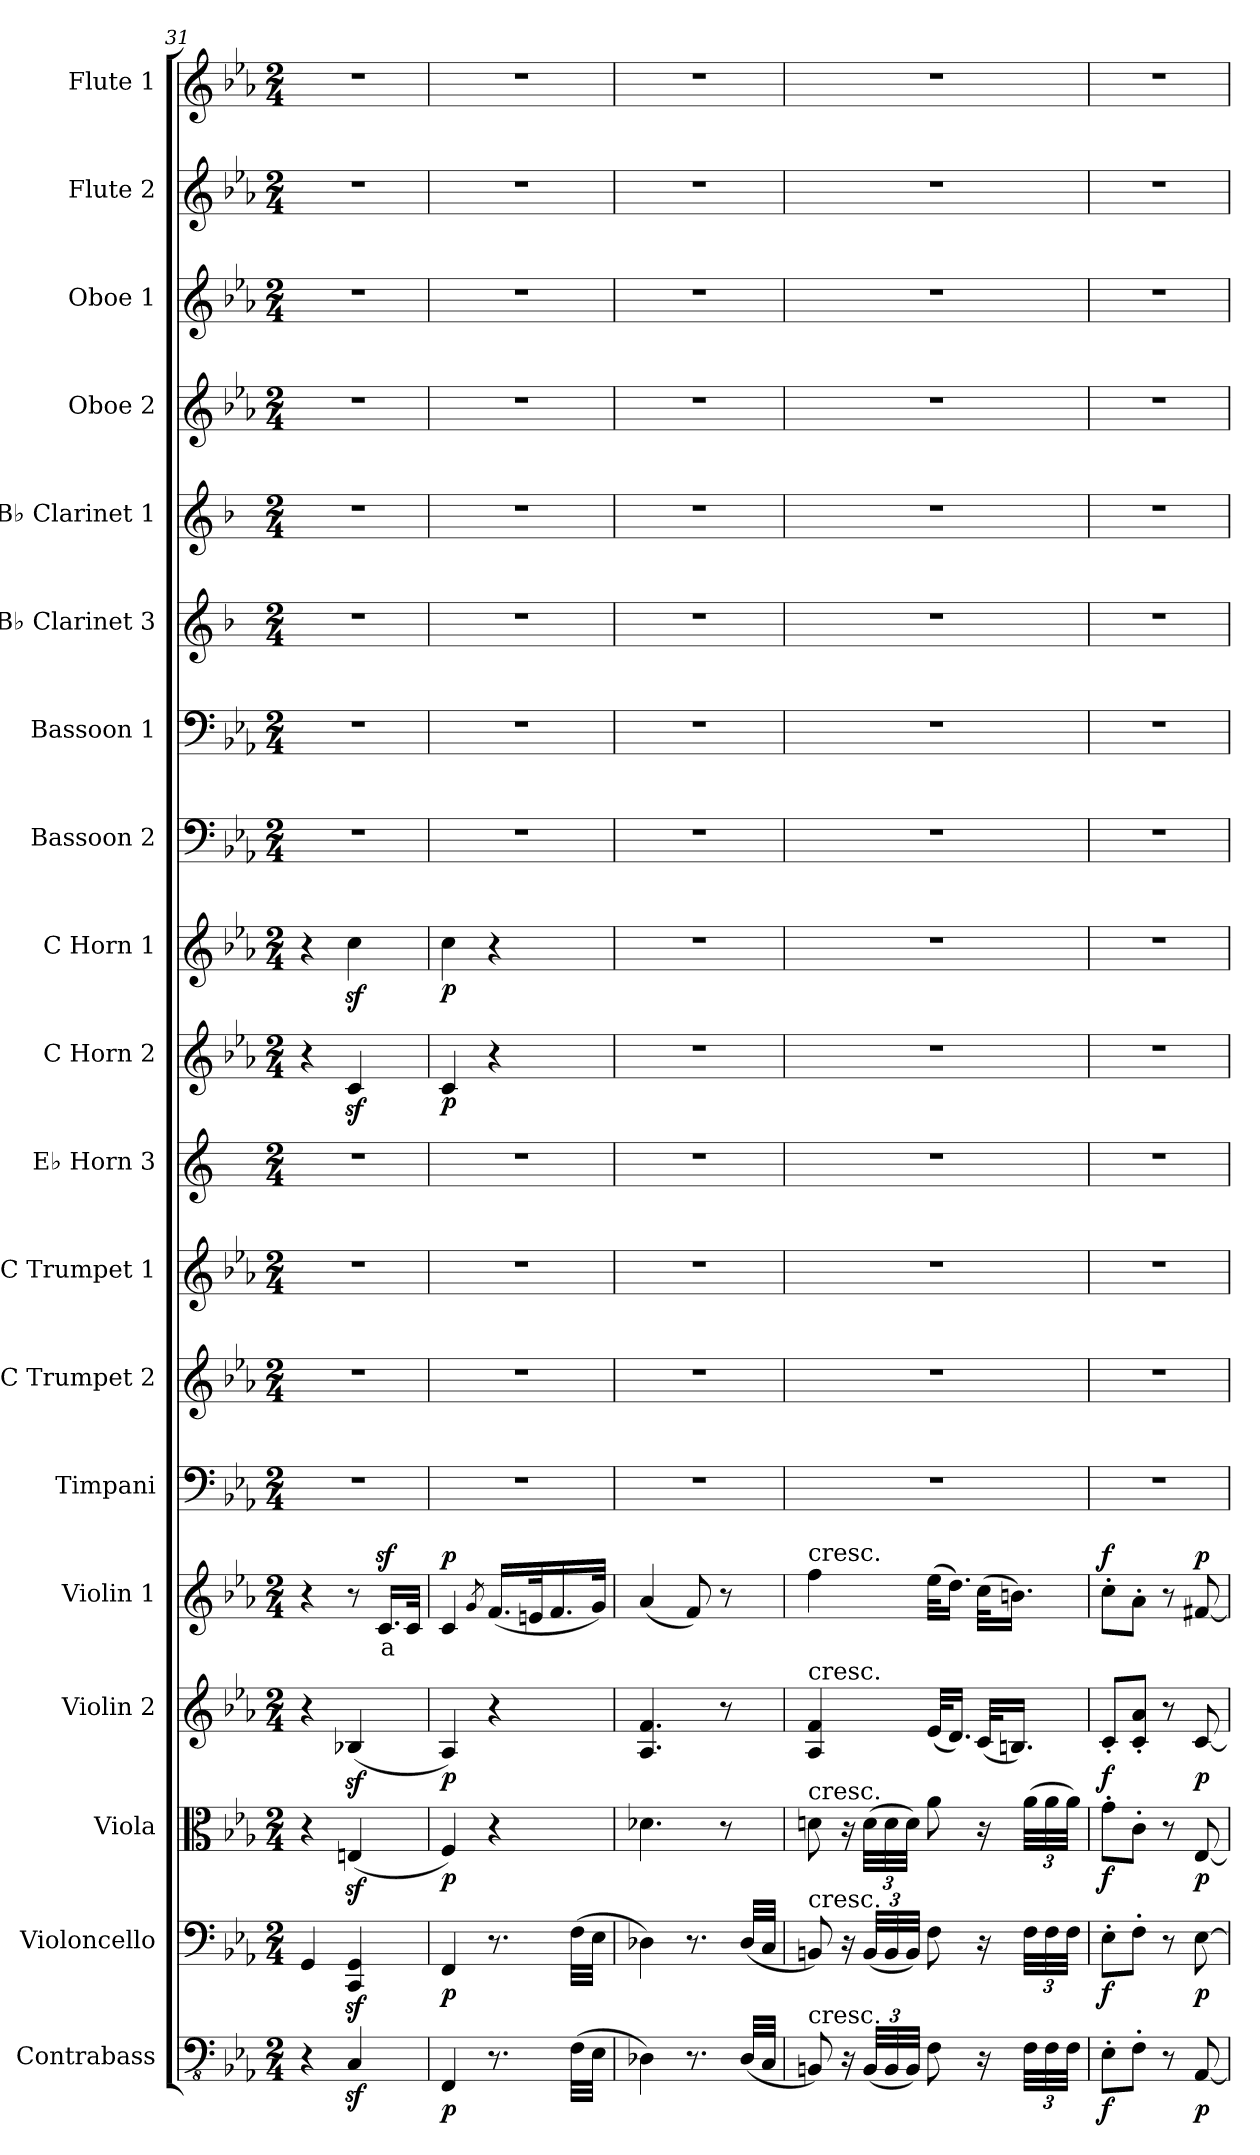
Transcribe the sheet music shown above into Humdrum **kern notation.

**kern	**dynam	**kern	**dynam	**kern	**dynam	**kern	**dynam	**kern	**text	**dynam	**kern	**kern	**kern	**kern	**kern	**dynam	**kern	**dynam	**kern	**kern	**kern	**kern	**kern	**kern	**kern	**kern
*part19	*part19	*part18	*part18	*part17	*part17	*part16	*part16	*part15	*part15	*part15	*part14	*part13	*part12	*part11	*part10	*part10	*part9	*part9	*part8	*part7	*part6	*part5	*part4	*part3	*part2	*part1
*staff19	*staff19	*staff18	*staff18	*staff17	*staff17	*staff16	*staff16	*staff15	*staff15	*staff15	*staff14	*staff13	*staff12	*staff11	*staff10	*staff10	*staff9	*staff9	*staff8	*staff7	*staff6	*staff5	*staff4	*staff3	*staff2	*staff1
*I"Contrabass	*	*I"Violoncello	*	*I"Viola	*	*I"Violin 2	*	*I"Violin 1	*	*	*I"Timpani	*I"C Trumpet 2	*I"C Trumpet 1	*I"E♭ Horn 3	*I"C Horn 2	*	*I"C Horn 1	*	*I"Bassoon 2	*I"Bassoon 1	*I"B♭ Clarinet 3	*I"B♭ Clarinet 1	*I"Oboe 2	*I"Oboe 1	*I"Flute 2	*I"Flute 1
*I'Cb	*	*I'Vc	*	*I'Vla	*	*I'Vln 2	*	*I'Vln 1	*	*	*I'Timp	*I'Tpt 2	*I'Tpt 1	*I'Hn 3	*I'Hn 2	*	*I'Hn 1	*	*I'Bsn 2	*I'Bsn 1	*I'Cl 2	*I'Cl 1	*I'Ob 2	*I'Ob 1	*I'Fl 2	*I'Fl 1
*clefFv4	*	*clefF4	*	*clefC3	*	*clefG2	*	*clefG2	*	*	*clefF4	*clefG2	*clefG2	*clefG2	*clefG2	*	*clefG2	*	*clefF4	*clefF4	*clefG2	*clefG2	*clefG2	*clefG2	*clefG2	*clefG2
*	*	*	*	*	*	*	*	*	*	*	*	*	*	*ITrd5c9	*ITrd7c12	*	*ITrd7c12	*	*	*	*ITrd1c2	*ITrd1c2	*	*	*	*
*k[b-e-a-]	*	*k[b-e-a-]	*	*k[b-e-a-]	*	*k[b-e-a-]	*	*k[b-e-a-]	*	*	*k[b-e-a-]	*k[b-e-a-]	*k[b-e-a-]	*k[b-e-a-]	*k[b-e-a-]	*	*k[b-e-a-]	*	*k[b-e-a-]	*k[b-e-a-]	*k[b-e-a-]	*k[b-e-a-]	*k[b-e-a-]	*k[b-e-a-]	*k[b-e-a-]	*k[b-e-a-]
*M2/4	*	*M2/4	*	*M2/4	*	*M2/4	*	*M2/4	*	*	*M2/4	*M2/4	*M2/4	*M2/4	*M2/4	*	*M2/4	*	*M2/4	*M2/4	*M2/4	*M2/4	*M2/4	*M2/4	*M2/4	*M2/4
=31	=31	=31	=31	=31	=31	=31	=31	=31	=31	=31	=31	=31	=31	=31	=31	=31	=31	=31	=31	=31	=31	=31	=31	=31	=31	=31
4r	.	4GG/	.	4r	.	4r	.	4r	.	.	2r	2r	2r	2r	4r	.	4r	.	2r	2r	2r	2r	2r	2r	2r	2r
4CCz</	.	4CC/z< 4GG/z<	.	(<4Enz</	.	(<4B-Xz</	.	8r	.	.	.	.	.	.	4Cz</	.	4cz<\	.	.	.	.	.	.	.	.	.
!	!	!	!	!	!	!	!	!	!LO:LY:b:color=#FF0000	!	!	!	!	!	!	!	!	!	!	!	!	!	!	!	!	!
.	.	.	.	.	.	.	.	16.cz</LL	a	.	.	.	.	.	.	.	.	.	.	.	.	.	.	.	.	.
.	.	.	.	.	.	.	.	32c/JJk	.	.	.	.	.	.	.	.	.	.	.	.	.	.	.	.	.	.
=32	=32	=32	=32	=32	=32	=32	=32	=32	=32	=32	=32	=32	=32	=32	=32	=32	=32	=32	=32	=32	=32	=32	=32	=32	=32	=32
!	!LO:DY:b	!	!LO:DY:b	!	!LO:DY:b	!	!LO:DY:b	!	!	!LO:DY:b	!	!	!	!	!	!LO:DY:b	!	!LO:DY:b	!	!	!	!	!	!	!	!
4FFF/	p	4FF/	p	4F/)	p	4A-/)	p	4c/	.	p	2r	2r	2r	2r	4C/	p	4c\	p	2r	2r	2r	2r	2r	2r	2r	2r
.	.	.	.	.	.	.	.	8qg/	.	.	.	.	.	.	.	.	.	.	.	.	.	.	.	.	.	.
8.r	.	8.r	.	4r	.	4r	.	(<16.f/LL	.	.	.	.	.	.	4r	.	4r	.	.	.	.	.	.	.	.	.
.	.	.	.	.	.	.	.	32en/K	.	.	.	.	.	.	.	.	.	.	.	.	.	.	.	.	.	.
.	.	.	.	.	.	.	.	16.f/	.	.	.	.	.	.	.	.	.	.	.	.	.	.	.	.	.	.
(>32FF\LLL	.	(>32F\LLL	.	.	.	.	.	.	.	.	.	.	.	.	.	.	.	.	.	.	.	.	.	.	.	.
32EE-\JJJ	.	32E-\JJJ	.	.	.	.	.	32g/JJk)	.	.	.	.	.	.	.	.	.	.	.	.	.	.	.	.	.	.
=33	=33	=33	=33	=33	=33	=33	=33	=33	=33	=33	=33	=33	=33	=33	=33	=33	=33	=33	=33	=33	=33	=33	=33	=33	=33	=33
4DD-X\)	.	4D-X\)	.	4.d-X\	.	4.A-/ 4.f/	.	(<4a-/	.	.	2r	2r	2r	2r	2r	.	2r	.	2r	2r	2r	2r	2r	2r	2r	2r
8.r	.	8.r	.	.	.	.	.	8f/)	.	.	.	.	.	.	.	.	.	.	.	.	.	.	.	.	.	.
.	.	.	.	8r	.	8r	.	8r	.	.	.	.	.	.	.	.	.	.	.	.	.	.	.	.	.	.
(<32DD-/LLL	.	(<32D-/LLL	.	.	.	.	.	.	.	.	.	.	.	.	.	.	.	.	.	.	.	.	.	.	.	.
32CC/JJJ	.	32C/JJJ	.	.	.	.	.	.	.	.	.	.	.	.	.	.	.	.	.	.	.	.	.	.	.	.
=34	=34	=34	=34	=34	=34	=34	=34	=34	=34	=34	=34	=34	=34	=34	=34	=34	=34	=34	=34	=34	=34	=34	=34	=34	=34	=34
!	!	!	!	!	!	!	!	!LO:TX:a:t=cresc.	!	!	!	!	!	!	!	!	!	!	!	!	!	!	!	!	!	!
!	!	!	!	!	!	!LO:TX:a:t=cresc.	!	!	!	!	!	!	!	!	!	!	!	!	!	!	!	!	!	!	!	!
!	!	!	!	!LO:TX:a:t=cresc.	!	!	!	!	!	!	!	!	!	!	!	!	!	!	!	!	!	!	!	!	!	!
!	!	!LO:TX:a:t=cresc.	!	!	!	!	!	!	!	!	!	!	!	!	!	!	!	!	!	!	!	!	!	!	!	!
!LO:TX:a:t=cresc.	!	!	!	!	!	!	!	!	!	!	!	!	!	!	!	!	!	!	!	!	!	!	!	!	!	!
8BBBn/)	.	8BBn/)	.	8dn\	.	4A-/ 4f/	.	4ff\	.	.	2r	2r	2r	2r	2r	.	2r	.	2r	2r	2r	2r	2r	2r	2r	2r
16r	.	16r	.	16r	.	.	.	.	.	.	.	.	.	.	.	.	.	.	.	.	.	.	.	.	.	.
*Xbrackettup	*	*Xbrackettup	*	*Xbrackettup	*	*	*	*	*	*	*	*	*	*	*	*	*	*	*	*	*	*	*	*	*	*
(<48BBB/LLL	.	(<48BB/LLL	.	(>48d\LLL	.	.	.	.	.	.	.	.	.	.	.	.	.	.	.	.	.	.	.	.	.	.
48BBB/	.	48BB/	.	48d\	.	.	.	.	.	.	.	.	.	.	.	.	.	.	.	.	.	.	.	.	.	.
48BBB/JJJ)	.	48BB/JJJ)	.	48d\JJJ)	.	.	.	.	.	.	.	.	.	.	.	.	.	.	.	.	.	.	.	.	.	.
8FF\	.	8F\	.	8a-\	.	(<32e-/KLL	.	(>32ee-\KLL	.	.	.	.	.	.	.	.	.	.	.	.	.	.	.	.	.	.
.	.	.	.	.	.	16.d/JJ)	.	16.dd\JJ)	.	.	.	.	.	.	.	.	.	.	.	.	.	.	.	.	.	.
16r	.	16r	.	16r	.	(<32c/KLL	.	(>32cc\KLL	.	.	.	.	.	.	.	.	.	.	.	.	.	.	.	.	.	.
.	.	.	.	.	.	16.Bn/JJ)	.	16.bn\JJ)	.	.	.	.	.	.	.	.	.	.	.	.	.	.	.	.	.	.
48FF\LLL	.	48F\LLL	.	(>48a-\LLL	.	.	.	.	.	.	.	.	.	.	.	.	.	.	.	.	.	.	.	.	.	.
48FF\	.	48F\	.	48a-\	.	.	.	.	.	.	.	.	.	.	.	.	.	.	.	.	.	.	.	.	.	.
48FF\JJJ	.	48F\JJJ	.	48a-\JJJ)	.	.	.	.	.	.	.	.	.	.	.	.	.	.	.	.	.	.	.	.	.	.
=35	=35	=35	=35	=35	=35	=35	=35	=35	=35	=35	=35	=35	=35	=35	=35	=35	=35	=35	=35	=35	=35	=35	=35	=35	=35	=35
!	!LO:DY:b	!	!LO:DY:b	!	!LO:DY:b	!	!LO:DY:b	!	!	!LO:DY:b	!	!	!	!	!	!	!	!	!	!	!	!	!	!	!	!
8EE-'\L	f	8E-'\L	f	8g'\L	f	8c'/L	f	8cc'\L	.	f	2r	2r	2r	2r	2r	.	2r	.	2r	2r	2r	2r	2r	2r	2r	2r
8FF'\J	.	8F'\J	.	8c'\J	.	8c/' 8a-/'J	.	8a-'\J	.	.	.	.	.	.	.	.	.	.	.	.	.	.	.	.	.	.
8r	.	8r	.	8r	.	8r	.	8r	.	.	.	.	.	.	.	.	.	.	.	.	.	.	.	.	.	.
!	!LO:DY:b	!	!LO:DY:b	!	!LO:DY:b	!	!LO:DY:b	!	!	!LO:DY:b	!	!	!	!	!	!	!	!	!	!	!	!	!	!	!	!
[8AAA-/	p	[8E-\	p	[8E-/	p	[8c/	p	[8f#X/	.	p	.	.	.	.	.	.	.	.	.	.	.	.	.	.	.	.
=	=	=	=	=	=	=	=	=	=	=	=	=	=	=	=	=	=	=	=	=	=	=	=	=	=	=
*-	*-	*-	*-	*-	*-	*-	*-	*-	*-	*-	*-	*-	*-	*-	*-	*-	*-	*-	*-	*-	*-	*-	*-	*-	*-	*-
